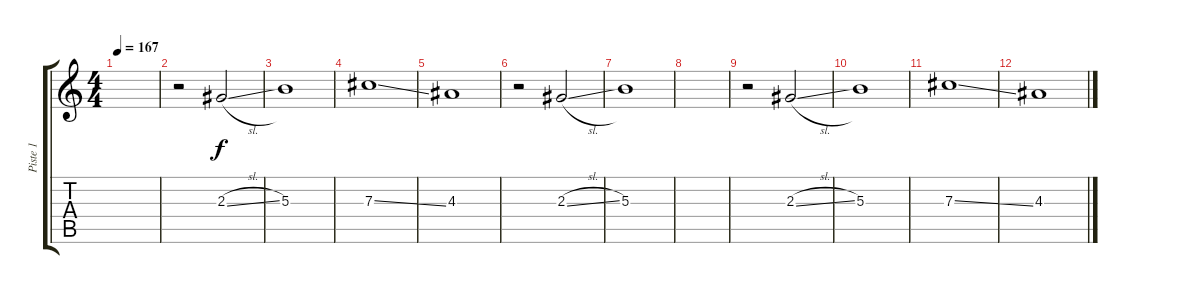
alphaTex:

\track ("Piste 1" "Piste 1") {instrument electricguitarjazz}
\staff {score tabs}
\tuning (Eb4 Bb3 Gb3 Db3 Ab2 Db2) {hide}
\ts (4 4)
\tempo 167
\clef g2
\ks c
|
r.2 2.3{sl}.2 |
5.3.1 |
7.3{ss}.1 |
4.3.1 |
r.2 2.3{sl}.2 |
5.3.1 |
|
r.2 2.3{sl}.2 |
5.3.1 |
7.3{ss}.1 |
4.3.1
